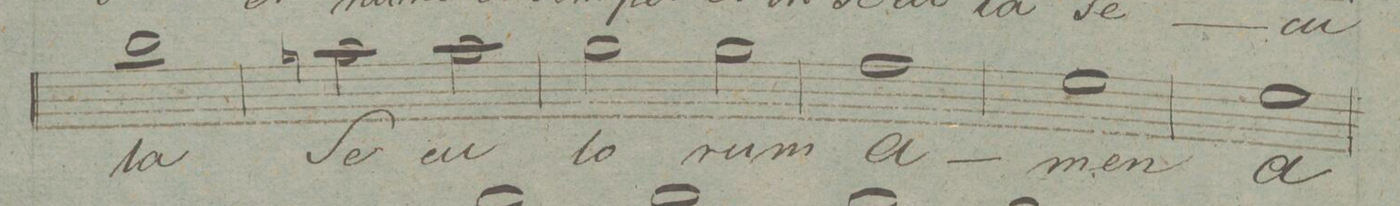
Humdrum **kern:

**kern	**text	**dynam
*I"Canto.	*	*
*clefC1	*	*
*k[]	*	*
*met(c|)	*	*
*M2/2	*	*
1gg\	-la	.
=201	=201	=201
1ryy	.	.
=202	=202	=202
2ffn\	Se-	.
2ff\	-cu-	.
=203	=203	=203
2ee\	-lo-	.
2ee\	-rum	.
=204	=204	=204
1dd\	A-	.
=205	=205	=205
1cc\	-men	.
=206	=206	=206
1cc\	A-	.
=207	=207	=207
*-	*-	*-
